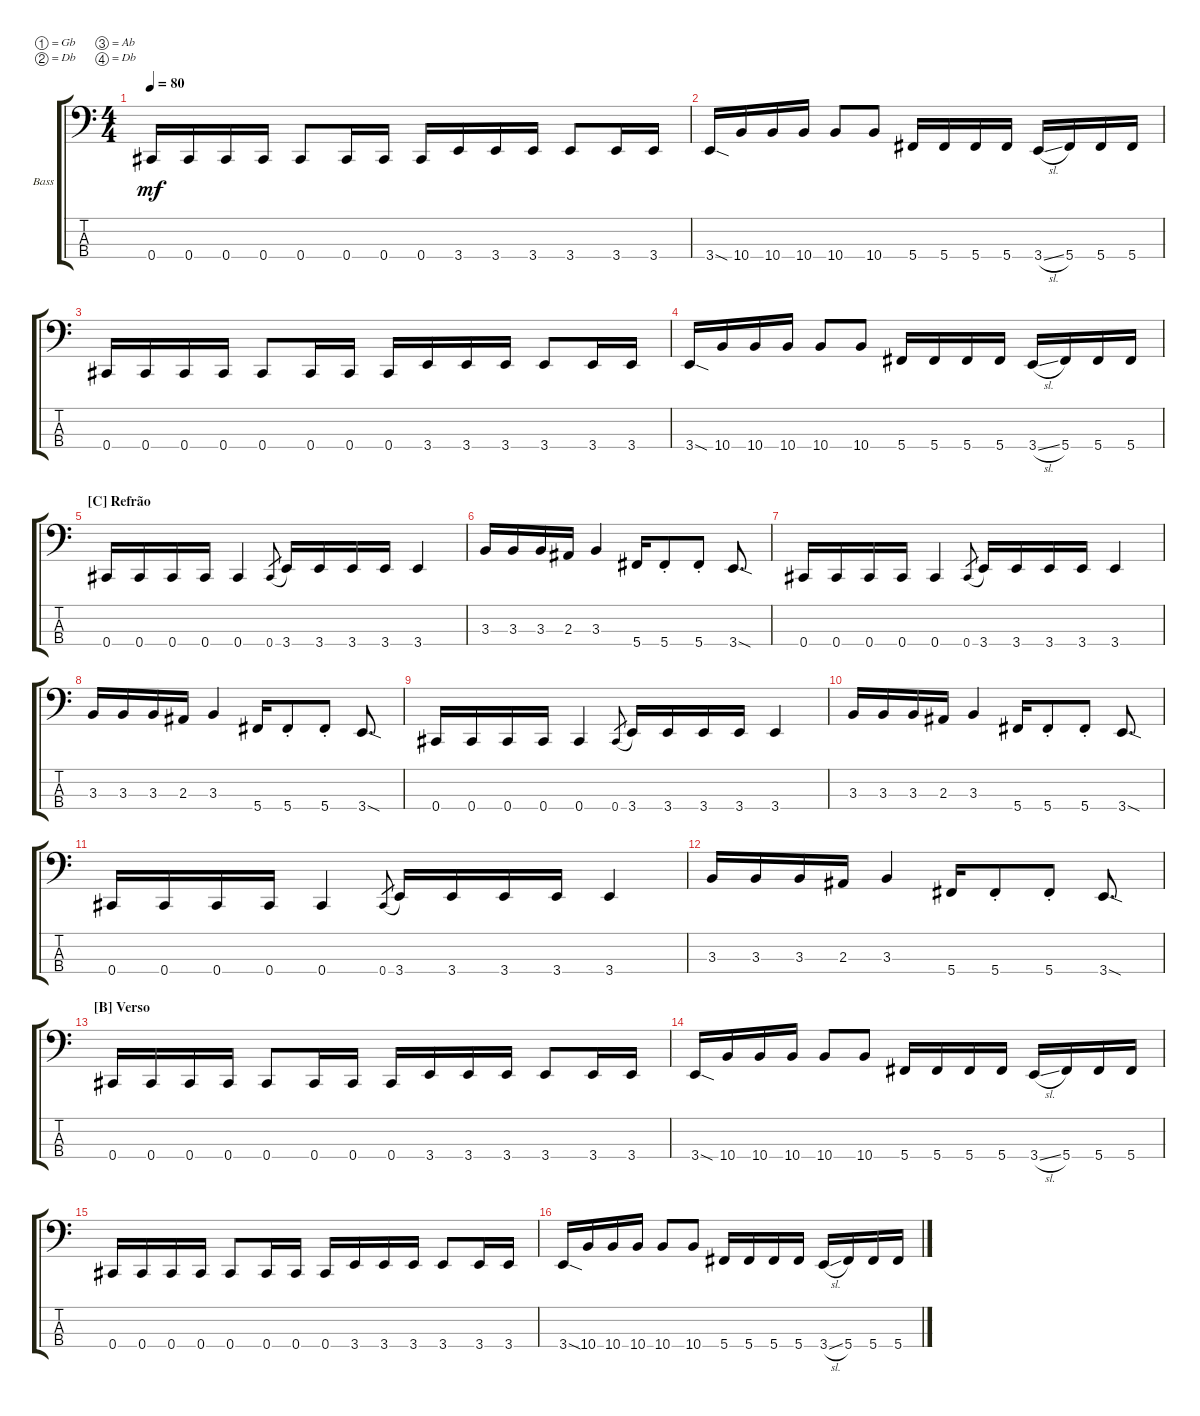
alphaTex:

\defaultSystemsLayout 4
\bracketExtendMode groupsimilarinstruments
\firstSystemTrackNameOrientation horizontal
\otherSystemsTrackNameOrientation horizontal
\track ("Baixo" "Bass") {multiBarRest instrument acousticbass}
\staff {score tabs}
\tuning (Gb2 Db2 Ab1 Db1)
\ts (4 4)
\tempo 80
\clef f4
\ks c
0.4.16{dy mf} 0.4.16 0.4.16 0.4.16 0.4.8 0.4.16 0.4.16 0.4.16 3.4.16 3.4.16 3.4.16 3.4.8 3.4.16 3.4.16 |
3.4{sod}.16 10.4.16 10.4.16 10.4.16 10.4.8 10.4.8 5.4.16 5.4.16 5.4.16 5.4.16 3.4{sl}.16 5.4.16 5.4.16 5.4.16 |
0.4.16 0.4.16 0.4.16 0.4.16 0.4.8 0.4.16 0.4.16 0.4.16 3.4.16 3.4.16 3.4.16 3.4.8 3.4.16 3.4.16 |
3.4{sod}.16 10.4.16 10.4.16 10.4.16 10.4.8 10.4.8 5.4.16 5.4.16 5.4.16 5.4.16 3.4{sl}.16 5.4.16 5.4.16 5.4.16 |
\section ("C" "Refrão")
0.4.16 0.4.16 0.4.16 0.4.16 0.4.4 0.4.8{gr legatoorigin} 3.4.16 3.4.16 3.4.16 3.4.16 3.4.4 |
3.3.16 3.3.16 3.3.16 2.3.16 3.3.4 5.4.16 5.4{st}.8 5.4{st}.8 3.4{sod}.8{d} |
0.4.16 0.4.16 0.4.16 0.4.16 0.4.4 0.4.8{gr legatoorigin} 3.4.16 3.4.16 3.4.16 3.4.16 3.4.4 |
3.3.16 3.3.16 3.3.16 2.3.16 3.3.4 5.4.16 5.4{st}.8 5.4{st}.8 3.4{sod}.8{d} |
0.4.16 0.4.16 0.4.16 0.4.16 0.4.4 0.4.8{gr legatoorigin} 3.4.16 3.4.16 3.4.16 3.4.16 3.4.4 |
3.3.16 3.3.16 3.3.16 2.3.16 3.3.4 5.4.16 5.4{st}.8 5.4{st}.8 3.4{sod}.8{d} |
0.4.16 0.4.16 0.4.16 0.4.16 0.4.4 0.4.8{gr legatoorigin} 3.4.16 3.4.16 3.4.16 3.4.16 3.4.4 |
3.3.16 3.3.16 3.3.16 2.3.16 3.3.4 5.4.16 5.4{st}.8 5.4{st}.8 3.4{sod}.8{d} |
\section ("B" "Verso")
0.4.16 0.4.16 0.4.16 0.4.16 0.4.8 0.4.16 0.4.16 0.4.16 3.4.16 3.4.16 3.4.16 3.4.8 3.4.16 3.4.16 |
3.4{sod}.16 10.4.16 10.4.16 10.4.16 10.4.8 10.4.8 5.4.16 5.4.16 5.4.16 5.4.16 3.4{sl}.16 5.4.16 5.4.16 5.4.16 |
0.4.16 0.4.16 0.4.16 0.4.16 0.4.8 0.4.16 0.4.16 0.4.16 3.4.16 3.4.16 3.4.16 3.4.8 3.4.16 3.4.16 |
3.4{sod}.16 10.4.16 10.4.16 10.4.16 10.4.8 10.4.8 5.4.16 5.4.16 5.4.16 5.4.16 3.4{sl}.16 5.4.16 5.4.16 5.4.16
